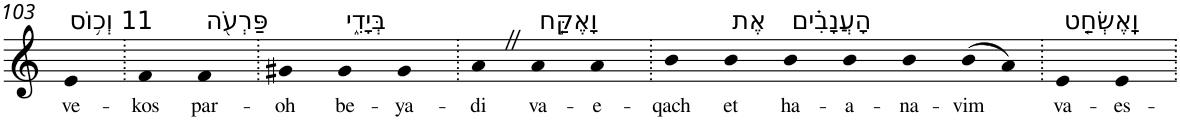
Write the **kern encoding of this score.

**kern	**text
*part1	*part1
*staff1	*staff1
*I"Piano	*
*I'Pno	*
!!LO:PB:g=z
*clefG2	*
*k[]	*
=103	=103
!LO:TX:a:t=11 וְכ֥וֹס	!
!	!LO:LY:b
4e	ve-
=104.	=104.
!	!LO:LY:b
4f	-kos
!LO:TX:a:t=פַּרְעֹ֖ה	!
!	!LO:LY:b
4f	par-
=105.	=105.
!	!LO:LY:b
4g#X	-oh
!LO:TX:a:t=בְּיָדִ֑י	!
!	!LO:LY:b
4g#	be-
!	!LO:LY:b
4g#	-ya-
=106.	=106.
!	!LO:LY:b
4aZ	-di
!LO:TX:a:t=וָאֶקַּ֣ח	!
!	!LO:LY:b
4a	va-
!	!LO:LY:b
4a	-e-
=107.	=107.
!	!LO:LY:b
4b	-qach
!LO:TX:a:t=אֶת	!
!	!LO:LY:b
4b	et
!LO:TX:a:t=הָעֲנָבִ֗ים	!
!	!LO:LY:b
4b	ha-
!	!LO:LY:b
4b	-a-
!	!LO:LY:b
4b	-na-
!	!LO:LY:b
(>8b	-vim
8a)	.
=108.	=108.
!LO:TX:a:t=וָֽאֶשְׂחַ֤ט	!
!	!LO:LY:b
4e	va-
!	!LO:LY:b
4e	-es-
=.	=.
*-	*-
